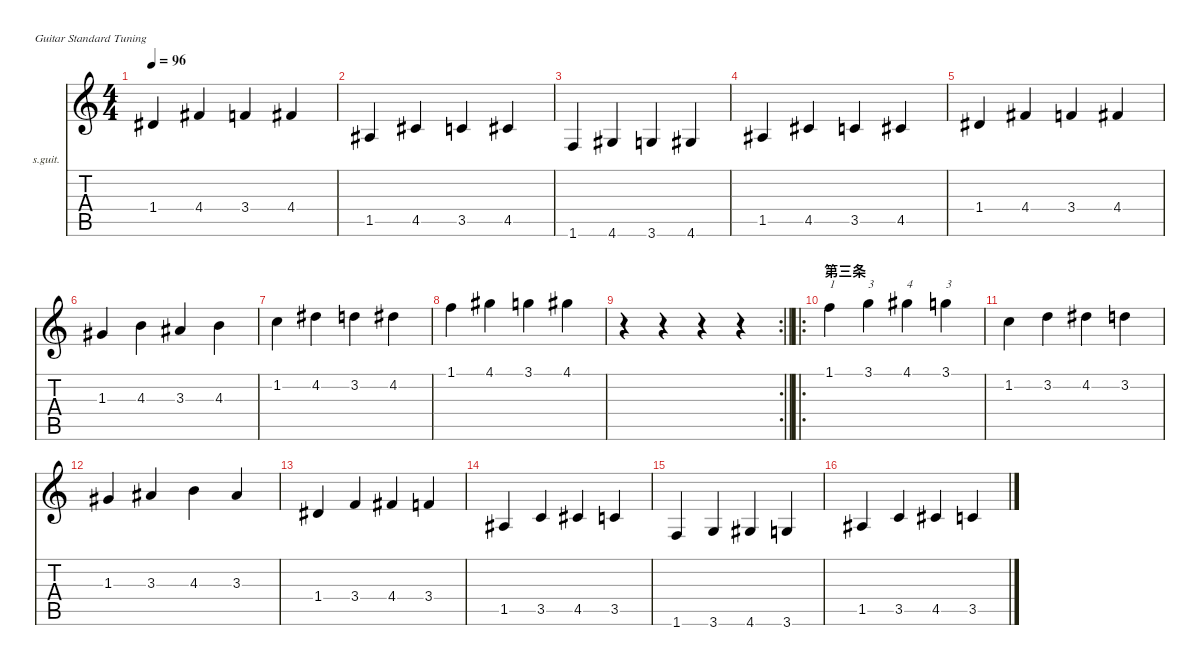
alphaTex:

\defaultSystemsLayout 4
\hideDynamics
\bracketExtendMode nobrackets
\firstSystemTrackNameOrientation horizontal
\otherSystemsTrackNameOrientation horizontal
\track ("开指练习" "s.guit.") {instrument acousticguitarsteel}
\staff {score tabs}
\tuning (E4 B3 G3 D3 A2 E2)
\ts (4 4)
\tempo 96
\clef g2
\ks c
1.4{acc #}.4{dy mf} 4.4{acc #}.4 3.4.4 4.4{acc #}.4 |
1.5{acc #}.4 4.5{acc #}.4 3.5.4 4.5{acc #}.4 |
1.6.4{dy f} 4.6{acc #}.4 3.6.4 4.6{acc #}.4 |
1.5{acc #}.4 4.5{acc #}.4 3.5.4 4.5{acc #}.4 |
1.4{acc #}.4 4.4{acc #}.4 3.4.4 4.4{acc #}.4 |
1.3{acc #}.4 4.3.4 3.3{acc #}.4 4.3.4 |
1.2.4 4.2{acc #}.4 3.2.4 4.2{acc #}.4 |
1.1.4 4.1{acc #}.4 3.1.4 4.1{acc #}.4 |
\rc 2
\barLineRight lightlight
r.4 r.4 r.4 r.4 |
\ro
\section ("" "第三条")
1.1.4{txt "1"} 3.1.4{txt "3"} 4.1{acc #}.4{txt "4"} 3.1.4{txt "3"} |
1.2.4{dy mf} 3.2.4 4.2{acc #}.4 3.2.4 |
1.3{acc #}.4 3.3{acc #}.4 4.3.4 3.3{acc #}.4 |
1.4{acc #}.4 3.4.4 4.4{acc #}.4 3.4.4 |
1.5{acc #}.4 3.5.4 4.5{acc #}.4 3.5.4 |
1.6.4 3.6.4 4.6{acc #}.4 3.6.4 |
1.5{acc #}.4{dy f} 3.5.4 4.5{acc #}.4 3.5.4
